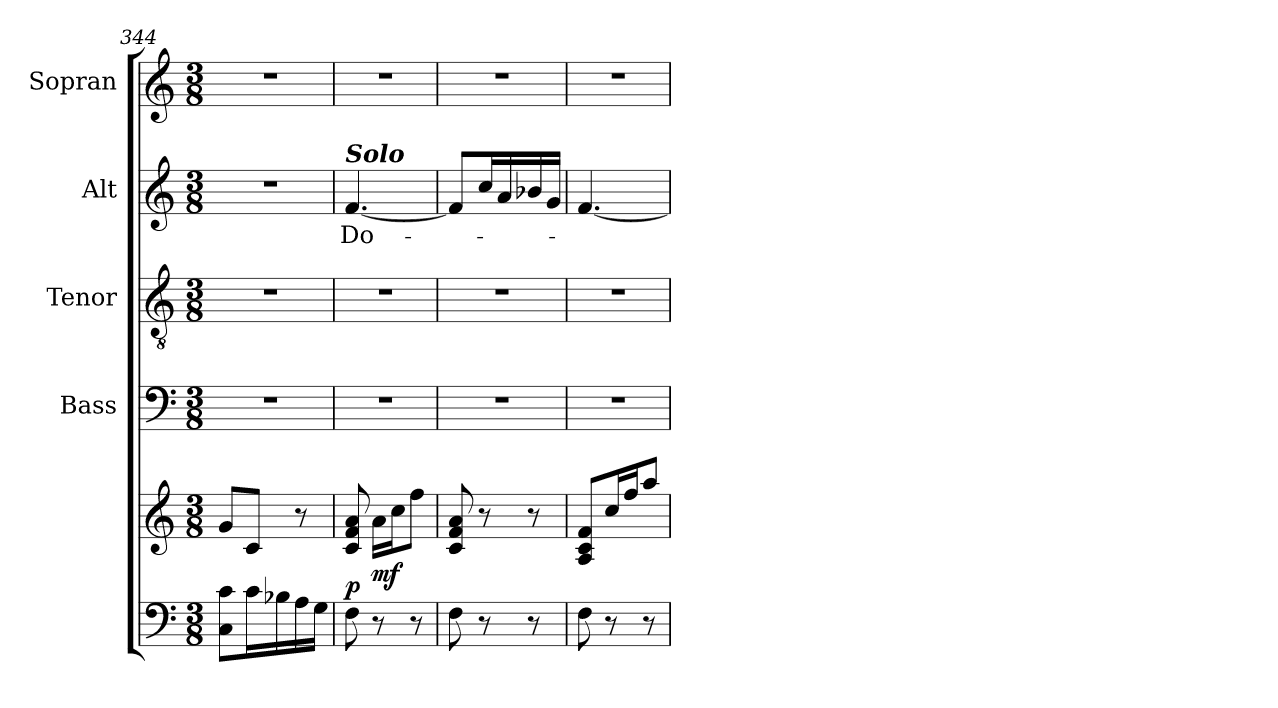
**kern	**kern	**dynam	**kern	**kern	**kern	**text	**kern
*part5	*part5	*part5	*part4	*part3	*part2	*part2	*part1
*staff6	*staff5	*staff5/6	*staff4	*staff3	*staff2	*staff2	*staff1
*	*	*	*I"Bass	*I"Tenor	*I"Alt	*	*I"Sopran
*	*	*	*I'B.	*I'T.	*I'A.	*	*I'S.
*clefF4	*clefG2	*	*clefF4	*clefGv2	*clefG2	*	*clefG2
*k[]	*k[]	*	*k[]	*k[]	*k[]	*	*k[]
*C:	*C:	*	*C:	*C:	*C:	*	*C:
*M3/8	*M3/8	*	*M3/8	*M3/8	*M3/8	*	*M3/8
=344	=344	=344	=344	=344	=344	=344	=344
8C\ 8c\L	8g/L	.	4.r	4.r	4.r	.	4.r
16c\L	8c/J	.	.	.	.	.	.
16B-X\	.	.	.	.	.	.	.
16A\	8r	.	.	.	.	.	.
16G\JJ	.	.	.	.	.	.	.
=345	=345	=345	=345	=345	=345	=345	=345
!	!	!	!	!	!LO:TX:a:Bi:t=Solo	!	!
!	!	!LO:DY:a=2	!	!	!	!LO:LY:b	!
8F\	8c/ 8f/ 8a/	p	4.r	4.r	[4.f/	Do-	4.r
!	!	!LO:DY:b	!	!	!	!	!
8r	16a\LL	mf	.	.	.	.	.
.	16cc\J	.	.	.	.	.	.
8r	8ff\J	.	.	.	.	.	.
=346	=346	=346	=346	=346	=346	=346	=346
8F\	8c/ 8f/ 8a/	.	4.r	4.r	8f/L]	.	4.r
8r	8r	.	.	.	16cc/L	.	.
.	.	.	.	.	16a/	.	.
8r	8r	.	.	.	16b-X/	.	.
.	.	.	.	.	16g/JJ	.	.
=347	=347	=347	=347	=347	=347	=347	=347
8F\	8A/ 8c/ 8f/L	.	4.r	4.r	[4.f/	.	4.r
8r	16cc/L	.	.	.	.	.	.
.	16ff/J	.	.	.	.	.	.
8r	8aa/J	.	.	.	.	.	.
=	=	=	=	=	=	=	=
*-	*-	*-	*-	*-	*-	*-	*-
